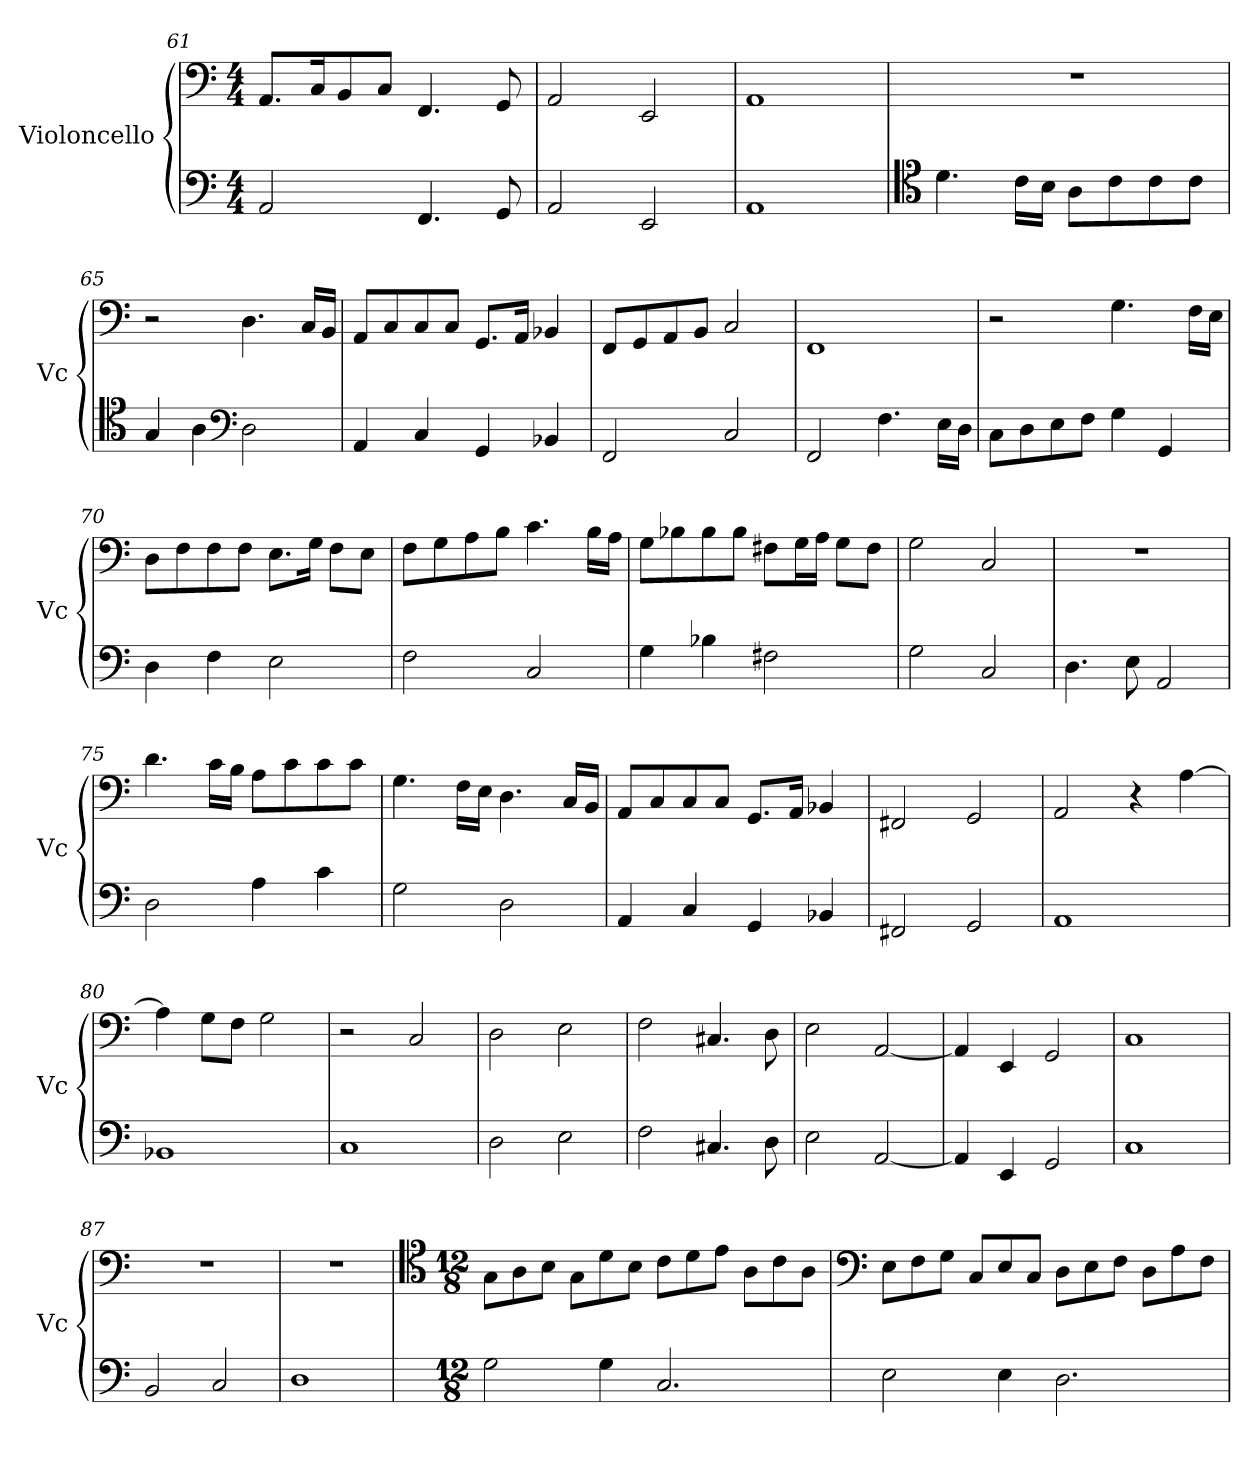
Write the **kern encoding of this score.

**kern	**kern
*part2	*part1
*staff2	*staff1
*I"Violoncello	*I"Violoncello
*I'Vc	*I'Vc
*clefF4	*clefF4
*k[]	*k[]
*M4/4	*M4/4
=61	=61
2AA/	8.AA/L
.	16C/K
.	8BB/
.	8C/J
4.FF/	4.FF/
8GG/	8GG/
=62	=62
2AA/	2AA/
2EE/	2EE/
=63	=63
1AA	1AA
=64	=64
*clefC4	*
4.d\	1r
16c\LL	.
16B\JJ	.
8A\L	.
8c\	.
8c\	.
8c\J	.
=65	=65
4G/	2r
4A\	.
*clefF4	*
2D\	4.D\
.	16C/LL
.	16BB/JJ
=66	=66
4AA/	8AA/L
.	8C/
4C/	8C/
.	8C/J
4GG/	8.GG/L
.	16AA/Jk
4BB-X/	4BB-X/
=67	=67
2FF/	8FF/L
.	8GG/
.	8AA/
.	8BB/J
2C/	2C/
=68	=68
2FF/	1FF
4.F\	.
16E\LL	.
16D\JJ	.
=69	=69
8C\L	2r
8D\	.
8E\	.
8F\J	.
4G\	4.G\
4GG/	.
.	16F\LL
.	16E\JJ
=70	=70
4D\	8D\L
.	8F\
4F\	8F\
.	8F\J
2E\	8.E\L
.	16G\Jk
.	8F\L
.	8E\J
=71	=71
2F\	8F\L
.	8G\
.	8A\
.	8B\J
2C/	4.c\
.	16B\LL
.	16A\JJ
=72	=72
4G\	8G\L
.	8B-X\
4B-X\	8B-\
.	8B-\J
2F#X\	8F#X\L
.	16G\L
.	16A\JJ
.	8G\L
.	8F#\J
=73	=73
2G\	2G\
2C/	2C/
=74	=74
4.D\	1r
8E\	.
2AA/	.
=75	=75
2D\	4.d\
.	16c\LL
.	16B\JJ
4A\	8A\L
.	8c\
4c\	8c\
.	8c\J
=76	=76
2G\	4.G\
.	16F\LL
.	16E\JJ
2D\	4.D\
.	16C/LL
.	16BB/JJ
=77	=77
4AA/	8AA/L
.	8C/
4C/	8C/
.	8C/J
4GG/	8.GG/L
.	16AA/Jk
4BB-X/	4BB-X/
=78	=78
2FF#X/	2FF#X/
2GG/	2GG/
=79	=79
1AA	2AA/
.	4r
.	[4A\
=80	=80
1BB-X	4A\]
.	8G\L
.	8F\J
.	2G\
=81	=81
1C	2r
.	2C/
=82	=82
2D\	2D\
2E\	2E\
=83	=83
2F\	2F\
4.C#X/	4.C#X/
8D\	8D\
=84	=84
2E\	2E\
[2AA/	[2AA/
=85	=85
4AA/]	4AA/]
4EE/	4EE/
2GG/	2GG/
=86	=86
1C	1C
=87	=87
2BB/	1r
2C/	.
=88	=88
1D	1r
=89	=89
*	*clefC4
*M12/8	*M12/8
2G\	8G\L
.	8A\
.	8B\J
.	8G\L
4G\	8d\
.	8B\J
2.C/	8c\L
.	8d\
.	8e\J
.	8A\L
.	8c\
.	8A\J
=90	=90
*	*clefF4
2E\	8E\L
.	8F\
.	8G\J
.	8C/L
4E\	8E/
.	8C/J
2.D\	8D\L
.	8E\
.	8F\J
.	8D\L
.	8A\
.	8F\J
=	=
*-	*-
